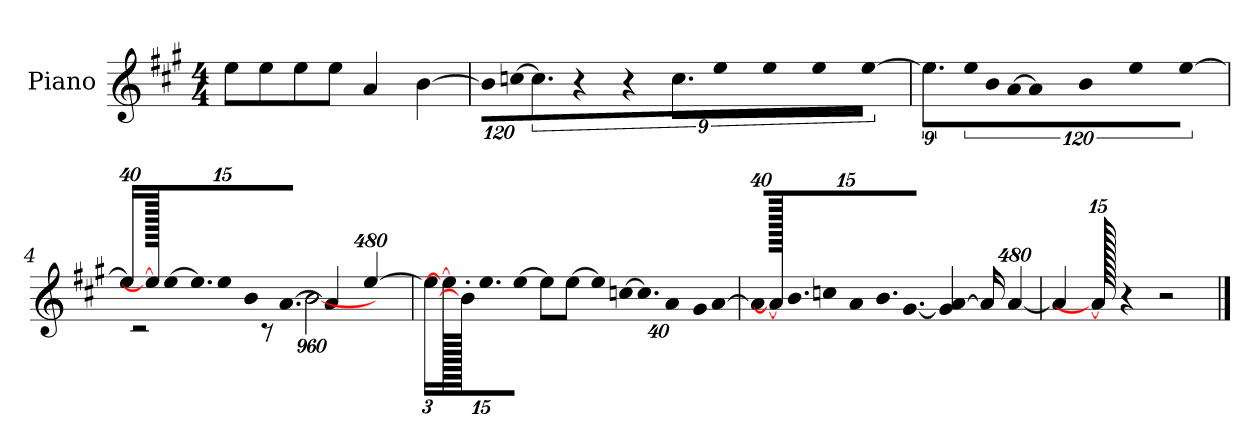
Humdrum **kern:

**kern
*part1
*staff1
*I"Piano
*I'P-no
*clefG2
*k[f#c#g#]
*M4/4
*MM90
=1
8ee\L
8ee\
8ee\
8ee\J
4a/
[4b\
=2
!LO:N:vis=16
1920%107b\LL]
!LO:N:vis=16
[1920%107ccn\J
9.cc\J]
!LO:N:vis=16
1920%107r
!LO:N:vis=16
1920%107r
9.cc\L
!LO:N:vis=8
640%71ee\
!LO:N:vis=8
640%71ee\
!LO:N:vis=8
640%71ee\
!LO:N:vis=8
[640%71ee\J
=3
9.ee\L]
!LO:N:vis=16
1920%107ee\L
!LO:N:vis=16
1920%107b\
!LO:N:vis=16
[1920%107a\JJ
!LO:N:vis=4
1920%427a/]
!LO:N:vis=8
640%71b\
!LO:N:vis=4
1920%427ee\
[480%53ee\
=4
*Xbrackettup
!LO:N:vis=32
*^
640%23ee/LLL]	1920ryy
.	2r
1920ee\_	.
!LO:N:vis=32	!
[640%23ee/JJ	.
!LO:N:vis=8.	!
640%137ee/]	.
!LO:N:vis=16	!
1920%137ee/L	.
!LO:N:vis=32	!
640%23b/K	.
!LO:N:vis=16.	!
[960%103a/JJ	.
.	8r
4a/]	.
.	[1920%719b\
[1920%479ee/	.
.	1920ryy
*v	*v
!!LO:LB:g=z
=5
24ee\KL]
1920ee/_
1920b'\]
12.ee\
[12ee\J
8ee\L]
[8ee\J
!LO:N:vis=32
640%23ee\LLL]
!LO:N:vis=32
[640%23ccn\JJ
!LO:N:vis=8.
640%137cc\]
!LO:N:vis=16
1920%137a\L
!LO:N:vis=32
640%23g#\K
[384%41a\J
=6
!LO:N:vis=32
640%23a/KLL]
1920a\_
!LO:N:vis=16.
960%103b/
!LO:N:vis=16
1920%137ccn/
!LO:N:vis=16
1920%137a/
!LO:N:vis=16.
960%103b/
!LO:N:vis=16.
[960%103g#/JJ
4g#/] [4a/
16a/KL]
[1920%359a/
=7
4a/]
1920a/_
4r
2r
==
*-
